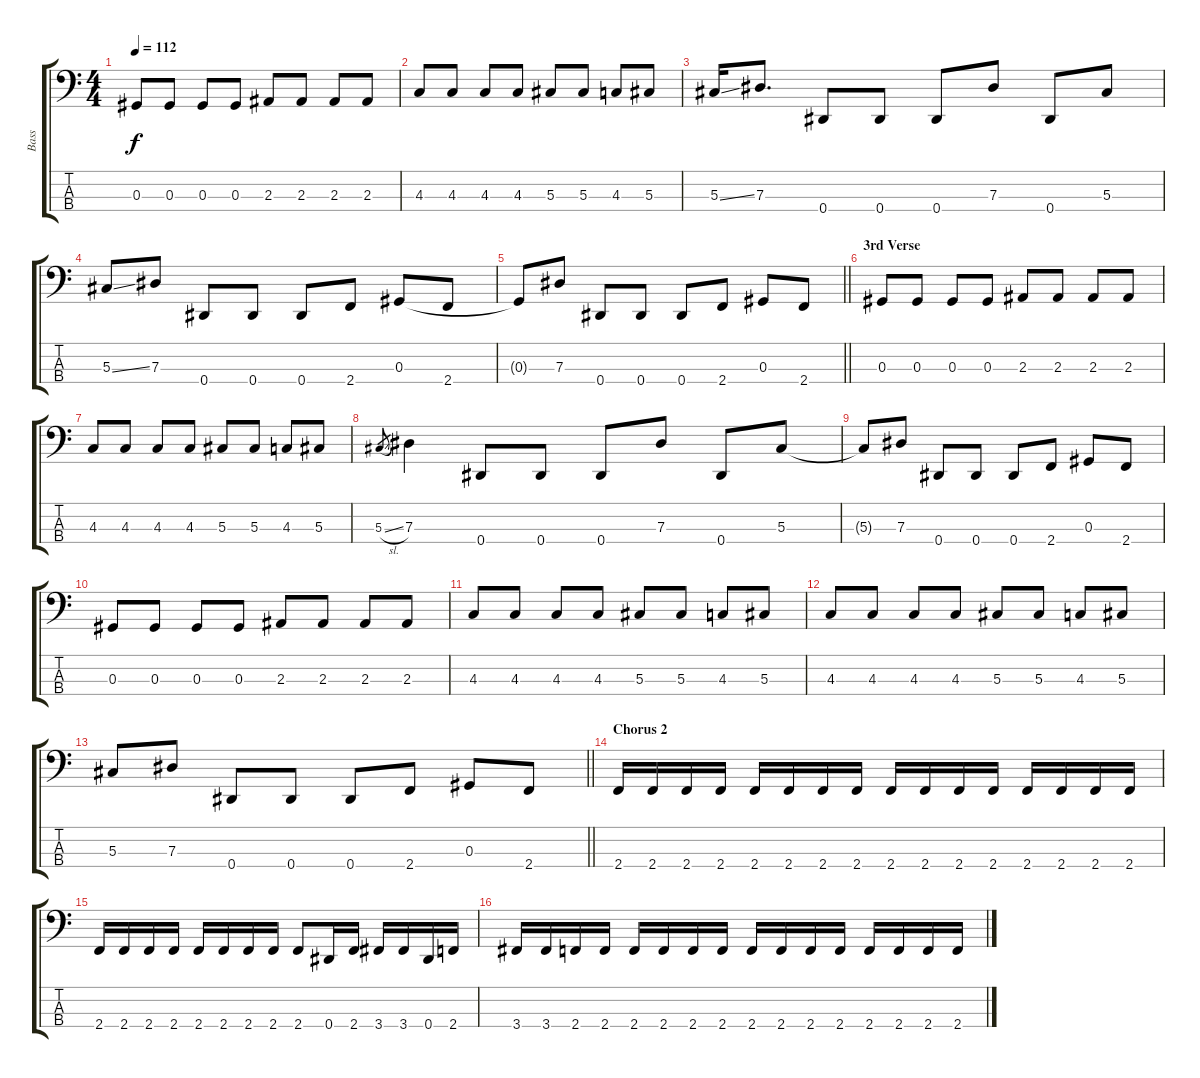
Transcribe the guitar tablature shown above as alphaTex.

\track ("Bass" "Bass") {instrument electricbassfinger}
\staff {score tabs}
\tuning (Gb2 Db2 Ab1 Eb1) {hide}
\ts (4 4)
\tempo 112
\clef f4
\ks c
0.3.8{dy f} 0.3.8 0.3.8 0.3.8 2.3.8 2.3.8 2.3.8 2.3.8 |
4.3.8 4.3.8 4.3.8 4.3.8 5.3.8 5.3.8 4.3.8 5.3.8 |
5.3{ss}.16 7.3.8{d} 0.4.8 0.4.8 0.4.8 7.3.8 0.4.8 5.3.8 |
5.3{ss}.8 7.3.8 0.4.8 0.4.8 0.4.8 2.4.8 0.3.8 2.4.8 |
\barLineRight lightlight
0.3{t}.8 7.3.8 0.4.8 0.4.8 0.4.8 2.4.8 0.3.8 2.4.8 |
\section ("" "3rd Verse")
0.3.8 0.3.8 0.3.8 0.3.8 2.3.8 2.3.8 2.3.8 2.3.8 |
4.3.8 4.3.8 4.3.8 4.3.8 5.3.8 5.3.8 4.3.8 5.3.8 |
5.3{sl}.8{gr} 7.3.4 0.4.8 0.4.8 0.4.8 7.3.8 0.4.8 5.3.8 |
5.3{t}.8 7.3.8 0.4.8 0.4.8 0.4.8 2.4.8 0.3.8 2.4.8 |
0.3.8 0.3.8 0.3.8 0.3.8 2.3.8 2.3.8 2.3.8 2.3.8 |
4.3.8 4.3.8 4.3.8 4.3.8 5.3.8 5.3.8 4.3.8 5.3.8 |
4.3.8 4.3.8 4.3.8 4.3.8 5.3.8 5.3.8 4.3.8 5.3.8 |
\barLineRight lightlight
5.3.8 7.3.8 0.4.8 0.4.8 0.4.8 2.4.8 0.3.8 2.4.8 |
\section ("" "Chorus 2")
2.4.16 2.4.16 2.4.16 2.4.16 2.4.16 2.4.16 2.4.16 2.4.16 2.4.16 2.4.16 2.4.16 2.4.16 2.4.16 2.4.16 2.4.16 2.4.16 |
2.4.16 2.4.16 2.4.16 2.4.16 2.4.16 2.4.16 2.4.16 2.4.16 2.4.8 0.4.16 2.4.16 3.4.16 3.4.16 0.4.16 2.4.16 |
3.4.16 3.4.16 2.4.16 2.4.16 2.4.16 2.4.16 2.4.16 2.4.16 2.4.16 2.4.16 2.4.16 2.4.16 2.4.16 2.4.16 2.4.16 2.4.16
